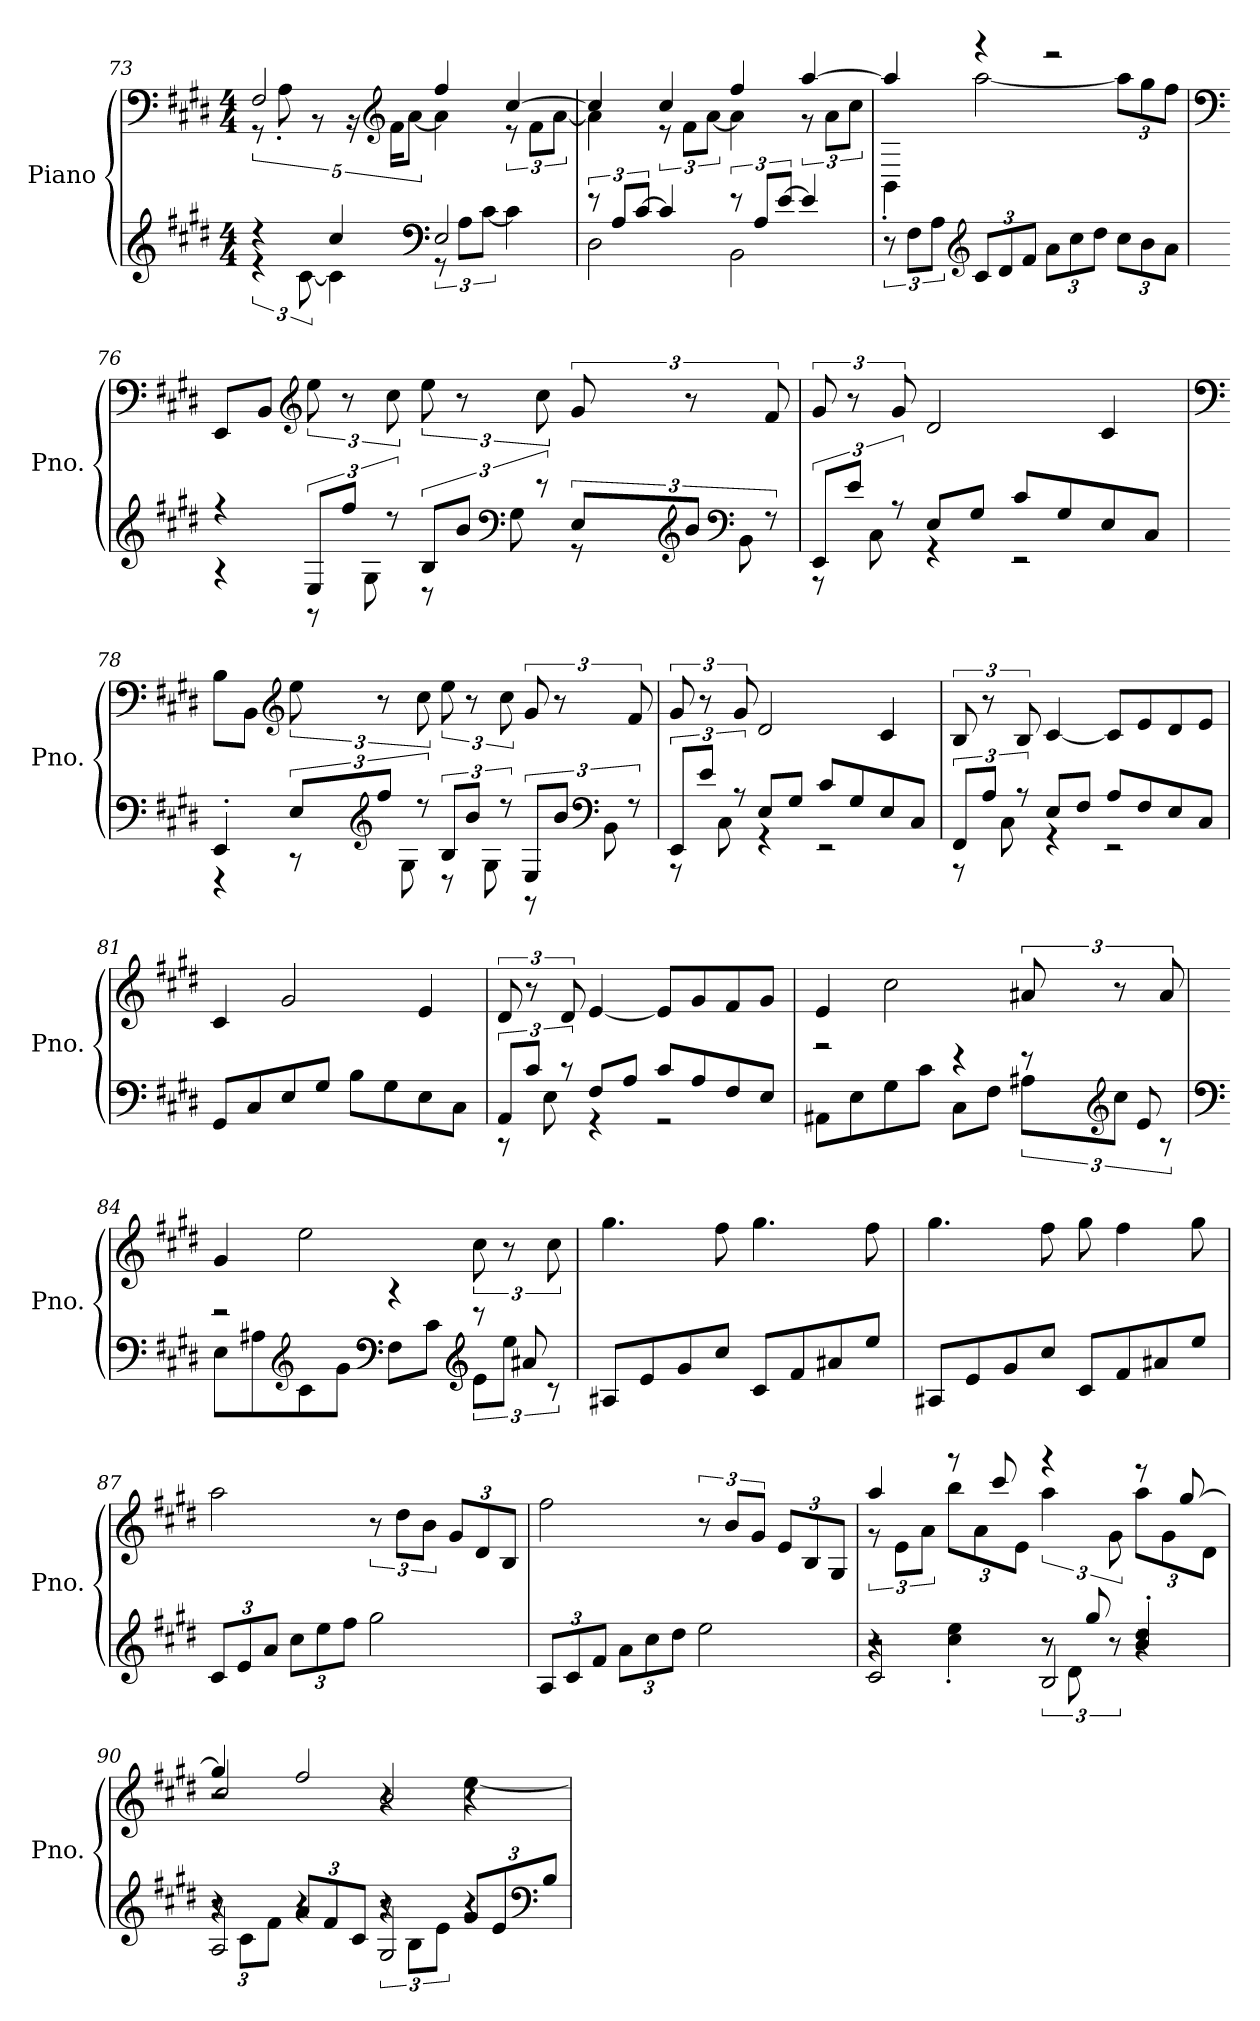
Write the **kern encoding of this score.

**kern	**kern
*part1	*part1
*staff2	*staff1
*I"Piano	*
*I'Pno.	*
!!LO:PB:g=z
*clefG2	*clefF4
*k[f#c#g#d#]	*k[f#c#g#d#]
*M4/4	*M4/4
=73	=73
*^	*^
4r	6r	2F#/	10r
.	.	.	10A'\
.	[12c#\	.	.
.	.	.	10r
4cc#/	4c#\]	.	.
.	.	.	20r
*	*	*clefG2	*
.	.	.	20f#\KL
.	.	.	[10a\J
*clefF4	*	*	*
2E/	12r	4ff#/	4a\]
.	12A\L	.	.
.	[12c#\J	.	.
.	4c#\]	[4cc#/	12r
.	.	.	12f#\L
.	.	.	[12a\J
=74	=74	=74	=74
12r	2D#\	4cc#/]	4a\]
12A/L	.	.	.
[12c#/J	.	.	.
4c#/]	.	4cc#/	12r
.	.	.	12f#\L
.	.	.	[12a\J
12r	2BB\	4ff#/	4a\]
12A/L	.	.	.
[12e/J	.	.	.
4e/]	.	[4aa/	12r
.	.	.	12a\L
.	.	.	12cc#\J
*v	*v	*	*
=75	=75	=75
12r	4aa/]	4BB'\
12F#\L	.	.
12A\J	.	.
*clefG2	*	*
*Xbrackettup	*	*
12c#/L	4r	[2aa\
12d#/	.	.
12f#/J	.	.
12a\L	2r	.
12cc#\	.	.
12dd#\J	.	.
*	*	*Xbrackettup
12cc#\L	.	12aa\L]
12b\	.	12gg#\
12a\J	.	12ff#\J
*	*v	*v
!!LO:LB:g=z
=76	=76
*	*clefF4
*^	*
4r	4r	8EE/L
.	.	8BB/J
*	*	*clefG2
*brackettup	*	*brackettup
12E/L	8r	12ee\
12ff#/J	.	12r
.	8G#\	.
12r	.	12cc#\
12B/L	8r	12ee\
12b/J	.	12r
*clefF4	*	*
.	8G#\	.
12r	.	12cc#\
12E/L	8r	12g#/
*clefG2	*	*
12b/J	.	12r
*clefF4	*	*
.	8BB\	.
12r	.	12f#/
=77	=77	=77
12EE/L	8r	12g#/
12e/J	.	12r
.	8C#\	.
12r	.	12g#/
8E/L	4r	2d#/
8G#/J	.	.
8c#/L	2r	.
8G#/	.	.
8E/	.	4c#/
8C#/J	.	.
!!LO:LB:g=z
=78	=78	=78
*	*	*clefF4
4EE'/	4r	8B\L
.	.	8BB\J
*	*	*clefG2
12E/L	8r	12ee\
*clefG2	*	*
12ff#/J	.	12r
.	8G#\	.
12r	.	12cc#\
12B/L	8r	12ee\
12b/J	.	12r
.	8G#\	.
12r	.	12cc#\
12E/L	8r	12g#/
12b/J	.	12r
*clefF4	*	*
.	8BB\	.
12r	.	12f#/
=79	=79	=79
12EE/L	8r	12g#/
12e/J	.	12r
.	8C#\	.
12r	.	12g#/
8E/L	4r	2d#/
8G#/J	.	.
8c#/L	2r	.
8G#/	.	.
8E/	.	4c#/
8C#/J	.	.
=80	=80	=80
12FF#/L	8r	12B/
12A/J	.	12r
.	8C#\	.
12r	.	12B/
8E/L	4r	[4c#/
8F#/J	.	.
8A/L	2r	8c#/L]
8F#/	.	8e/
8E/	.	8d#/
8C#/J	.	8e/J
*v	*v	*
!!LO:LB:g=z
=81	=81
8GG#/L	4c#/
8C#/	.
8E/	2g#/
8G#/J	.
8B\L	.
8G#\	.
8E\	4e/
8C#\J	.
=82	=82
*^	*
12AA/L	8r	12d#/
12c#/J	.	12r
.	8E\	.
12r	.	12d#/
8F#/L	4r	[4e/
8A/J	.	.
8c#/L	2r	8e/L]
8A/	.	8g#/
8F#/	.	8f#/
8E/J	.	8g#/J
=83	=83	=83
2r	8AA#X\L	4e/
.	8E\	.
.	8G#\	2cc#\
.	8c#\J	.
4r	8C#\L	.
.	8F#\J	.
8r	12A#X\L	12a#X/
*clefG2	*	*
.	12cc#\J	12r
8e/	.	.
.	12r	12a#/
!!LO:LB:g=z
=84	=84	=84
*clefF4	*	*
2r	8E\L	4g#/
.	8A#X\	.
*clefG2	*	*
.	8c#\	2ee\
.	8g#\J	.
*clefF4	*	*
4r	8F#\L	.
.	8c#\J	.
*clefG2	*	*
8r	12e\L	12cc#\
.	12ee\J	12r
8a#X/	.	.
.	12r	12cc#\
*v	*v	*
=85	=85
8A#X/L	4.gg#\
8e/	.
8g#/	.
8cc#/J	8ff#\
8c#/L	4.gg#\
8f#/	.
8a#X/	.
8ee/J	8ff#\
=86	=86
8A#X/L	4.gg#\
8e/	.
8g#/	.
8cc#/J	8ff#\
8c#/L	8gg#\
8f#/	4ff#\
8a#X/	.
8ee/J	8gg#\
!!LO:LB:g=z
=87	=87
*Xbrackettup	*
12c#/L	2aa\
12e/	.
12a/J	.
12cc#\L	.
12ee\	.
12ff#\J	.
2gg#\	12r
.	12dd#\L
.	12b\J
*	*Xbrackettup
.	12g#/L
.	12d#/
.	12B/J
=88	=88
12A/L	2ff#\
12c#/	.
12f#/J	.
12a\L	.
12cc#\	.
12dd#\J	.
*	*brackettup
2ee\	12r
.	12b/L
.	12g#/J
*	*Xbrackettup
.	12e/L
.	12B/
.	12G#/J
=89	=89
*^	*^
*	*^	*	*
*	*	*	*	*brackettup
2c#/	4r	2r	4aa/	12r
.	.	.	.	12e\L
.	.	.	.	12a\J
*	*	*	*	*Xbrackettup
.	4cc#\' 4ee\'	.	8r	12bb\L
.	.	.	.	12a\
.	.	.	8ccc#/	.
.	.	.	.	12e\J
*	*brackettup	*	*	*brackettup
8r	12r	2B/	4r	6aa\
.	12d#\	.	.	.
8gg#/	.	.	.	.
.	12r	.	.	12g#\
*	*	*	*	*Xbrackettup
4b/' 4dd#/'	4r	.	8r	12aa\L
.	.	.	.	12g#\
.	.	.	[8gg#/	.
.	.	.	.	12d#\J
!!LO:PB:g=z
=90	=90	=90	=90	=90
*	*	*	*	*^
4r	12r	2A/	4gg#/]	2r	2cc#/
.	12c#\L	.	.	.	.
.	12f#\J	.	.	.	.
*Xbrackettup	*	*	*	*	*
12a/L	4r	.	2ff#/	.	.
12f#/	.	.	.	.	.
12c#/J	.	.	.	.	.
*	*brackettup	*	*	*	*
4r	12r	2G#/	.	4r	2b/
.	12B\L	.	.	.	.
.	12e\J	.	.	.	.
*Xbrackettup	*	*	*	*	*
12g#/L	4r	.	4r	[4ee\	.
12e/	.	.	.	.	.
*clefF4	*	*	*	*	*
12B/J	.	.	.	.	.
*v	*v	*v	*	*	*
*	*v	*v	*v
=	=
*-	*-
